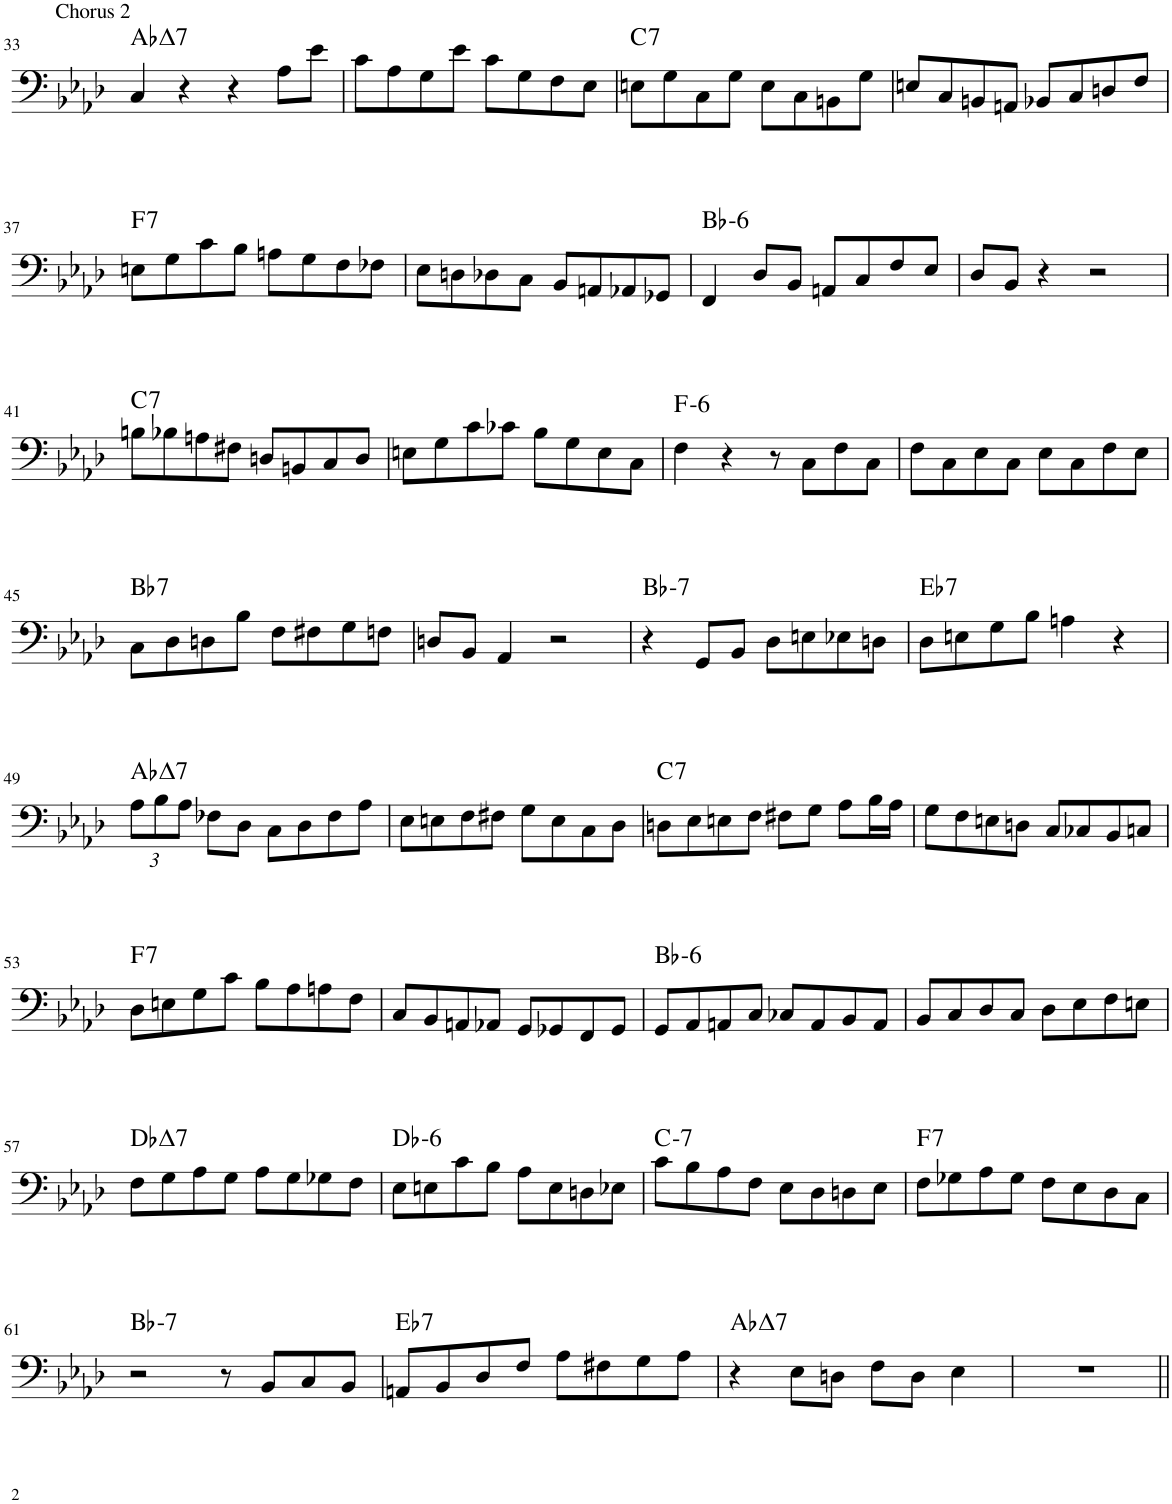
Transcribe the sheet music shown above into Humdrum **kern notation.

**kern	**harte
*part1	*part1
*staff1	*
*I"Piano	*
*I'Pno.	*
!!LO:PB:g=z
*clefF4	*
*k[b-e-a-d-]	*
*M4/4	*
=33	=33
!LO:TX:a:t=Chorus 2	!LO:H:kt=7
4C/	Ab:maj7
4r	.
4r	.
8A-\L	.
8e-\J	.
=34	=34
8c\L	.
8A-\	.
8G\	.
8e-\J	.
8c\L	.
8G\	.
8F\	.
8E-\J	.
=35	=35
!	!LO:H:kt=7
8En\L	C:7
8G\	.
8C\	.
8G\J	.
8E\L	.
8C\	.
8BBn\	.
8G\J	.
=36	=36
8En/L	.
8C/	.
8BBn/	.
8AAn/J	.
8BB-X/L	.
8C/	.
8Dn/	.
8F/J	.
!!LO:LB:g=z
=37	=37
!	!LO:H:kt=7
8En\L	F:7
8G\	.
8c\	.
8B-\J	.
8An\L	.
8G\	.
8F\	.
8F-X\J	.
=38	=38
8E-\L	.
8Dn\	.
8D-X\	.
8C\J	.
8BB-/L	.
8AAn/	.
8AA-X/	.
8GG-X/J	.
=39	=39
!	!LO:H:kt=6
4FF/	Bb:min6
8D-/L	.
8BB-/J	.
8AAn/L	.
8C/	.
8F/	.
8E-/J	.
=40	=40
8D-/L	.
8BB-/J	.
4r	.
2r	.
!!LO:LB:g=z
=41	=41
!	!LO:H:kt=7
8Bn\L	C:7
8B-X\	.
8An\	.
8F#X\J	.
8Dn/L	.
8BBn/	.
8C/	.
8D/J	.
=42	=42
8En\L	.
8G\	.
8c\	.
8c-X\J	.
8B-\L	.
8G\	.
8E\	.
8C\J	.
=43	=43
!	!LO:H:kt=6
4F\	F:min6
4r	.
8r	.
8C\L	.
8F\	.
8C\J	.
=44	=44
8F\L	.
8C\	.
8E-\	.
8C\J	.
8E-\L	.
8C\	.
8F\	.
8E-\J	.
!!LO:LB:g=z
=45	=45
!	!LO:H:kt=7
8C\L	Bb:7
8D-\	.
8Dn\	.
8B-\J	.
8F\L	.
8F#X\	.
8G\	.
8Fn\J	.
=46	=46
8Dn/L	.
8BB-/J	.
4AA-/	.
2r	.
=47	=47
!	!LO:H:kt=7
4r	Bb:min7
8GG/L	.
8BB-/J	.
8D-\L	.
8En\	.
8E-X\	.
8Dn\J	.
=48	=48
!	!LO:H:kt=7
8D-\L	Eb:7
8En\	.
8G\	.
8B-\J	.
4An\	.
4r	.
!!LO:LB:g=z
=49	=49
*Xbrackettup	*
!	!LO:H:kt=7
12A-\L	Ab:maj7
12B-\	.
12A-\J	.
8F-X\L	.
8D-\J	.
8C\L	.
8D-\	.
8F-\	.
8A-\J	.
=50	=50
8E-\L	.
8En\	.
8F\	.
8F#X\J	.
8G\L	.
8E\	.
8C\	.
8D-\J	.
=51	=51
!	!LO:H:kt=7
8Dn\L	C:7
8E-\	.
8En\	.
8F\J	.
8F#X\L	.
8G\J	.
8A-\L	.
16B-\L	.
16A-\JJ	.
=52	=52
8G\L	.
8F\	.
8En\	.
8Dn\J	.
8C/L	.
8C-X/	.
8BB-/	.
8Cn/J	.
!!LO:LB:g=z
=53	=53
!	!LO:H:kt=7
8D-\L	F:7
8En\	.
8G\	.
8c\J	.
8B-\L	.
8A-\	.
8An\	.
8F\J	.
=54	=54
8C/L	.
8BB-/	.
8AAn/	.
8AA-X/J	.
8GG/L	.
8GG-X/	.
8FF/	.
8GG-/J	.
=55	=55
!	!LO:H:kt=6
8GG/L	Bb:min6
8AA-/	.
8AAn/	.
8C/J	.
8C-X/L	.
8AA/	.
8BB-/	.
8AA/J	.
=56	=56
8BB-/L	.
8C/	.
8D-/	.
8C/J	.
8D-\L	.
8E-\	.
8F\	.
8En\J	.
!!LO:LB:g=z
=57	=57
!	!LO:H:kt=7
8F\L	Db:maj7
8G\	.
8A-\	.
8G\J	.
8A-\L	.
8G\	.
8G-X\	.
8F\J	.
=58	=58
!	!LO:H:kt=6
8E-\L	Db:min6
8En\	.
8c\	.
8B-\J	.
8A-\L	.
8E\	.
8Dn\	.
8E-X\J	.
=59	=59
!	!LO:H:kt=7
8c\L	C:min7
8B-\	.
8A-\	.
8F\J	.
8E-\L	.
8D-\	.
8Dn\	.
8E-\J	.
=60	=60
!	!LO:H:kt=7
8F\L	F:7
8G-X\	.
8A-\	.
8G-\J	.
8F\L	.
8E-\	.
8D-\	.
8C\J	.
!!LO:LB:g=z
=61	=61
!	!LO:H:kt=7
2r	Bb:min7
8r	.
8BB-/L	.
8C/	.
8BB-/J	.
=62	=62
!	!LO:H:kt=7
8AAn/L	Eb:7
8BB-/	.
8D-/	.
8F/J	.
8A-\L	.
8F#X\	.
8G\	.
8A-\J	.
=63	=63
!	!LO:H:kt=7
4r	Ab:maj7
8E-\L	.
8Dn\J	.
8F\L	.
8D\J	.
4E-\	.
=64	=64
1r	.
=||	=||
*-	*-
